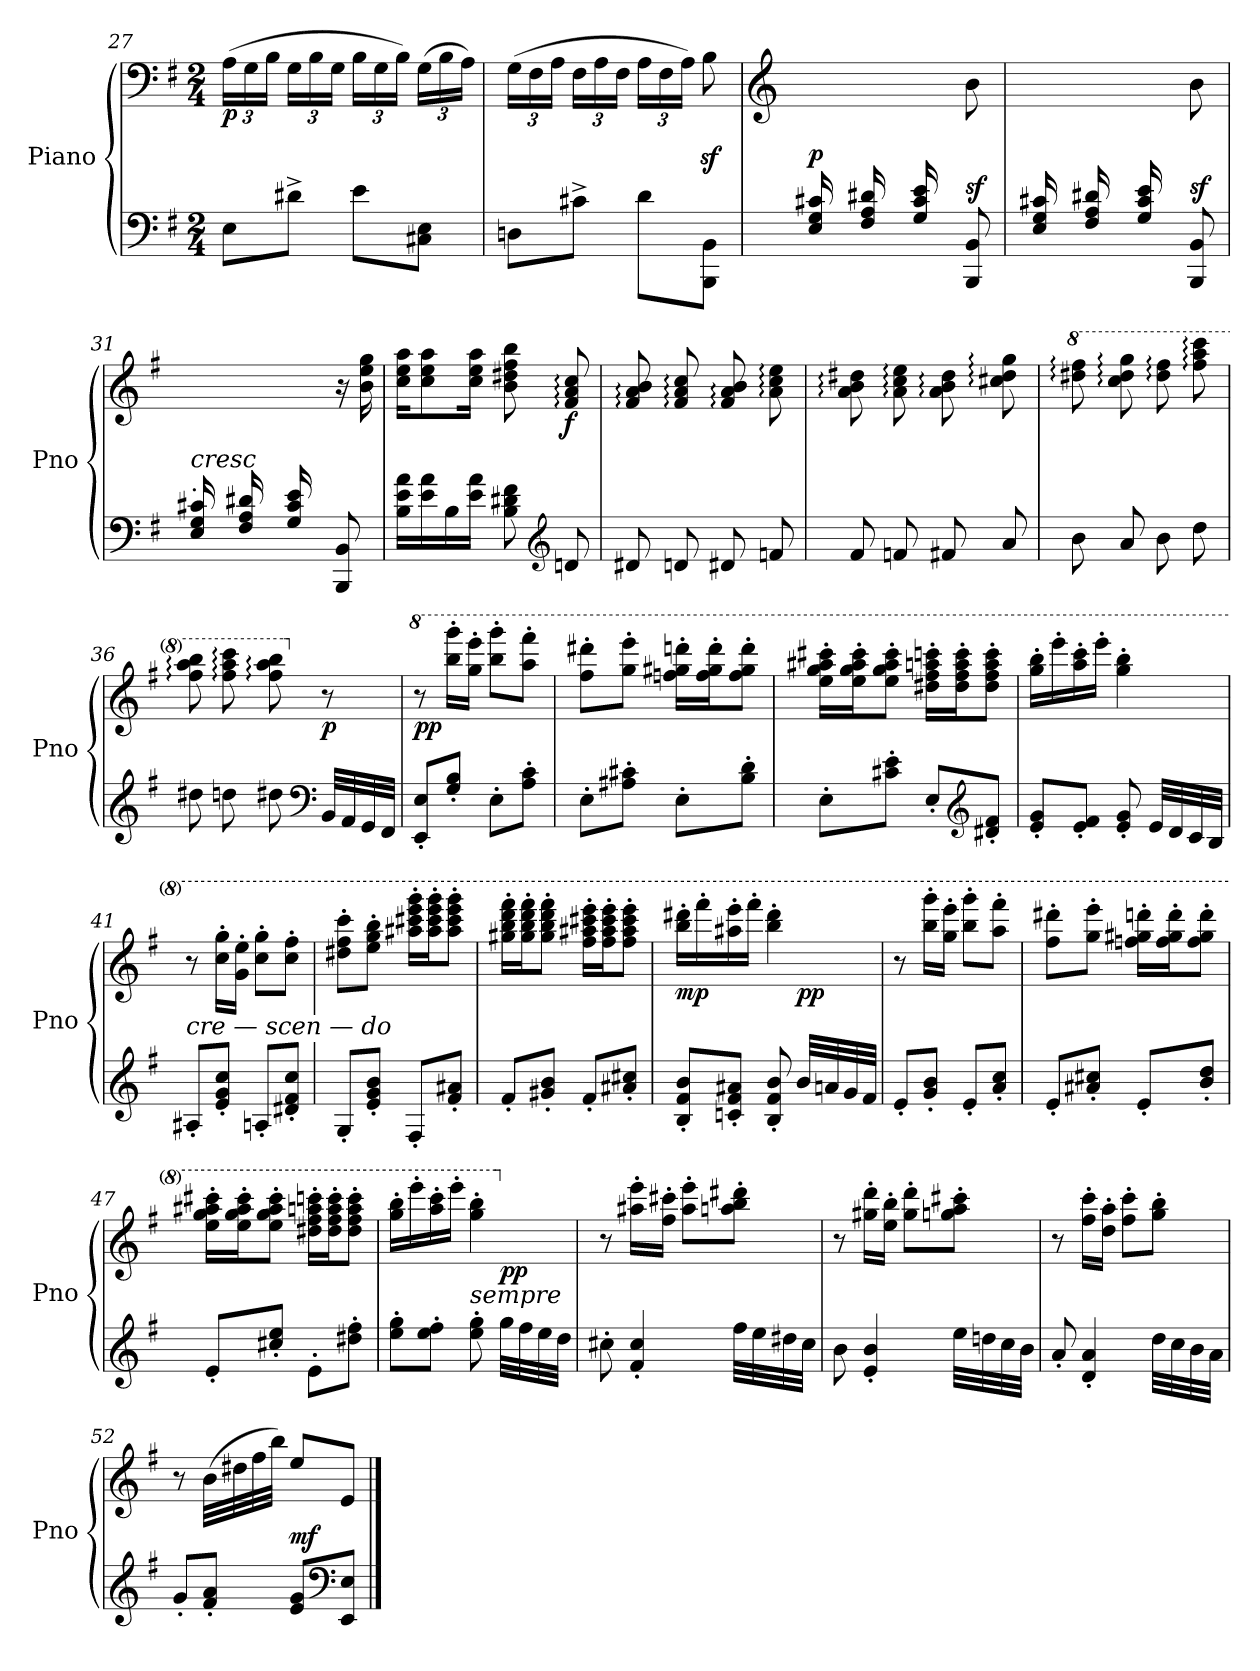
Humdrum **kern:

**kern	**kern	**dynam
*part1	*part1	*part1
*staff2	*staff1	*staff1/2
*I"Piano	*	*
*I'Pno	*	*
*clefF4	*clefF4	*
*k[f#]	*k[f#]	*
*M2/4	*M2/4	*
*	*Xbrackettup	*
=27	=27	=27
!	!	!LO:DY:b
8E\L	(>24A\LL	p
.	24G\	.
.	24B\JJ	.
8d#X^\J	24G\LL	.
.	24B\	.
.	24G\JJ	.
8e\L	24B\LL	.
.	24G\	.
.	24B\JJ)	.
8C#X\ 8E\J	(>24G\LL	.
.	24B\	.
.	24A\JJ)	.
=28	=28	=28
8Dn\L	(>24G\LL	.
.	24F#\	.
.	24A\JJ	.
8c#X^\J	24F#\LL	.
.	24A\	.
.	24F#\JJ	.
8d\L	24A\LL	.
.	24F#\	.
.	24A\JJ)	.
8BBB\ 8BB\J	8Bz<\	.
=29	=29	=29
*	*clefG2	*
*^	*	*
!	!	!	!LO:DY:b
16E/ 16G/ 16c#X/LL	8ryy	16ryy	p
16ryy	.	16e\ 16g\ 16cc#X\	.
16F#/ 16A/ 16d#X/	8ryy	16ryy	.
16ryy	.	16f#\ 16a\ 16dd#X\JJ	.
16G/ 16c#/ 16e/LL	8ryy	16ryy	.
8.ryy	.	16g\ 16cc#\ 16ee\JJ	.
!	!	!	!LO:DY:a=2
.	8BBB/ 8BB/	8b\	sf
!!LO:LB:g=z
=30	=30	=30	=30
16E/ 16G/ 16c#X/LL	8ryy	16ryy	.
16ryy	.	16e\ 16g\ 16cc#X\	.
16F#/ 16A/ 16d#X/	8ryy	16ryy	.
16ryy	.	16f#\ 16a\ 16dd#X\JJ	.
16G/ 16c#/ 16e/LL	8ryy	16ryy	.
8.ryy	.	16g\ 16cc#\ 16ee\JJ	.
!	!	!	!LO:DY:a=2
.	8BBB/ 8BB/	8b\	sf
=31	=31	=31	=31
!	!	!LO:TX:b:i:t=cresc	!
!	!	!LO:TX:b:t=.	!
16E/ 16G/ 16c#X/LL	8ryy	16ryy	.
16ryy	.	16e\ 16g\ 16cc#X\	.
16F#/ 16A/ 16d#X/	8ryy	16ryy	.
16ryy	.	16f#\ 16a\ 16dd#X\JJ	.
16G/ 16c#/ 16e/LL	8ryy	16ryy	.
8.ryy	.	16g\ 16cc#\ 16ee\JJ	.
.	8BBB/ 8BB/	16r	.
.	.	16b\ 16ee\ 16gg\	.
*v	*v	*	*
=32	=32	=32
16B\ 16e\ 16a\LL	16cc\ 16ee\ 16aa\KL	.
16e\ 16a\	8cc\ 8ee\ 8aa\	.
16B\	.	.
16e\ 16a\JJ	16cc\ 16ee\ 16aa\Jk	.
8B\ 8d#X\ 8f#\	8b\ 8dd#X\ 8ff#\ 8bb\	.
*clefG2	*	*
!	!	!LO:DY:b
8dn/	8f#/: 8a/: 8cc/:	f
=33	=33	=33
8d#X/	8f#/: 8a/: 8b/:	.
8dn/	8f#/: 8a/: 8cc/:	.
8d#X/	8f#/: 8a/: 8b/:	.
8fn/	8a\: 8cc\: 8ee\:	.
!!LO:LB:g=z
=34	=34	=34
8f#/	8a\: 8b\: 8dd#X\:	.
8fn/	8a\: 8cc\: 8ee\:	.
8f#X/	8a\: 8b\: 8dd#\:	.
8a/	8cc#X\: 8dd#\: 8gg\:	.
=35	=35	=35
*	*8va	*
8b\	8ddd#X\: 8fff#\:	.
8a/	8ccc\: 8ddd#\: 8ggg\:	.
8b\	8ddd#\: 8fff#\:	.
8dd\	8fff#\: 8aaa\: 8cccc\:	.
=36	=36	=36
8dd#X\	8fff#\: 8aaa\: 8bbb\:	.
8ddn\	8fff#\: 8aaa\: 8cccc\:	.
8dd#X\	8fff#\: 8aaa\: 8bbb\:	.
*clefF4	*	*
*	*X8va	*
!	!	!LO:DY:b
32BB/LLL	8r	p
32AA/	.	.
32GG/	.	.
32FF#/JJJ	.	.
=37	=37	=37
*	*8va	*
!	!	!LO:DY:b
8EE/' 8E/'L	8r	pp
8G/' 8B/'J	16bbb\' 16gggg\'LL	.
.	16ggg\' 16eeee\'JJ	.
8E'\L	8bbb\' 8gggg\'L	.
8A\' 8c\'J	8aaa\' 8ffff#\'J	.
!!LO:LB:g=z
=38	=38	=38
8E'\L	8fff#\' 8dddd#X\'L	.
8A#X\' 8c#X\'J	8ggg\' 8eeee\'J	.
8E'\L	16fffn\' 16ggg#X\' 16ddddn\'LL	.
.	16fff\' 16ggg#\' 16dddd\'J	.
8B\' 8d\'J	8fff\' 8ggg#\' 8dddd\'J	.
=39	=39	=39
8E'\L	16eee\' 16ggg\' 16aaa#X\' 16cccc#X\'LL	.
.	16eee\' 16ggg\' 16aaa#\' 16cccc#\'J	.
8c#X\' 8e\'J	8eee\' 8ggg\' 8aaa#\' 8cccc#\'J	.
8E'/L	16ddd#X\' 16fff#\' 16aaan\' 16ccccn\'LL	.
.	16ddd#\' 16fff#\' 16aaa\' 16cccc\'J	.
*clefG2	*	*
8d#X/' 8f#/'J	8ddd#\' 8fff#\' 8aaa\' 8cccc\'J	.
=40	=40	=40
8e/' 8g/'L	16ggg\' 16bbb\'LL	.
.	16eeee'\	.
8e/' 8f#/'J	16aaa\' 16cccc\'	.
.	16eeee'\JJ	.
8e/' 8g/'	4ggg\' 4bbb\'	.
32e/LLL	.	.
32d/	.	.
32c/	.	.
32B/JJJ	.	.
=41	=41	=41
!	!LO:TX:b:i:t=cre   —   scen —   do	!
8A#X'/L	8r	.
8e/' 8g/' 8cc/'J	16ccc\' 16ggg\'LL	.
.	16gg\' 16eee\'JJ	.
8An'/L	8ccc\' 8ggg\'L	.
8d#X/' 8f#/' 8cc/'J	8ccc\' 8fff#\'J	.
!!LO:PB:g=z
=42	=42	=42
8G'/L	8ddd#X\' 8fff#\' 8cccc\'L	.
8e/' 8g/' 8b/'J	8eee\' 8ggg\' 8bbb\'J	.
8F#'/L	16aaa#X\' 16cccc#X\' 16eeee\' 16gggg\'LL	.
.	16aaa#\' 16cccc#\' 16eeee\' 16gggg\'J	.
8f#/' 8a#X/'J	8aaa#\' 8cccc#\' 8eeee\' 8gggg\'J	.
=43	=43	=43
8f#'/L	16ggg#X\' 16bbb\' 16dddd\' 16ffff#\'LL	.
.	16ggg#\' 16bbb\' 16dddd\' 16ffff#\'J	.
8g#X/' 8b/'J	8ggg#\' 8bbb\' 8dddd\' 8ffff#\'J	.
8f#'/L	16fff#\' 16aaa#X\' 16cccc#X\' 16eeee\'LL	.
.	16fff#\' 16aaa#\' 16cccc#\' 16eeee\'J	.
8a#X/' 8cc#X/'J	8fff#\' 8aaa#\' 8cccc#\' 8eeee\'J	.
=44	=44	=44
!	!	!LO:DY:b
*	*^	*
8B/' 8f#/' 8b/'L	16bbb\' 16dddd#X\'LL	4.ryy	mp
.	16ffff#'\	.	.
8cn/' 8f#/' 8a#X/'J	16aaa#X\' 16eeee\'	.	.
.	16ffff#'\JJ	.	.
8B/' 8f#/' 8b/'	4bbb\' 4dddd#\'	.	.
!	!	!	!LO:DY:b
32b/LLL	.	8ryy	pp
32an/	.	.	.
32g/	.	.	.
32f#/JJJ	.	.	.
*	*v	*v	*
=45	=45	=45
8e'/L	8r	.
8g/' 8b/'J	16bbb\' 16gggg\'LL	.
.	16ggg\' 16eeee\'JJ	.
8e'/L	8bbb\' 8gggg\'L	.
8a/' 8cc/'J	8aaa\' 8ffff#\'J	.
!!LO:LB:g=z
=46	=46	=46
8e'/L	8fff#\' 8dddd#X\'L	.
8a#X/' 8cc#X/'J	8ggg\' 8eeee\'J	.
8e'/L	16fffn\' 16ggg#X\' 16ddddn\'LL	.
.	16fff\' 16ggg#\' 16dddd\'J	.
8b/' 8dd/'J	8fff\' 8ggg#\' 8dddd\'J	.
=47	=47	=47
8e'/L	16eee\' 16ggg\' 16aaa#X\' 16cccc#X\'LL	.
.	16eee\' 16ggg\' 16aaa#\' 16cccc#\'J	.
8cc#X/' 8ee/'J	8eee\' 8ggg\' 8aaa#\' 8cccc#\'J	.
8e'\L	16ddd#X\' 16fff#\' 16aaan\' 16ccccn\'LL	.
.	16ddd#\' 16fff#\' 16aaa\' 16cccc\'J	.
8dd#X\' 8ff#\'J	8ddd#\' 8fff#\' 8aaa\' 8cccc\'J	.
=48	=48	=48
*	*^	*
8ee\' 8gg\'L	16ggg\' 16bbb\'LL	4.ryy	.
.	16eeee'\	.	.
8ee\' 8ff#\'J	16aaa\' 16cccc\'	.	.
.	16eeee'\JJ	.	.
!	!LO:TX:b:i:t=sempre	!	!
8ee\' 8gg\'	4ggg\' 4bbb\'	.	.
!	!	!	!LO:DY:b
32gg\LLL	.	8ryy	pp
32ff#\	.	.	.
32ee\	.	.	.
32dd\JJJ	.	.	.
*	*v	*v	*
=49	=49	=49
*	*X8va	*
8cc#X'\	8r	.
4f#/' 4cc#/'	16aa#X\' 16eee\'LL	.
.	16ff#\' 16ccc#X\'JJ	.
.	8aa#\' 8eee\'L	.
32ff#\LLL	8aan\' 8bb\' 8ddd#X\'J	.
32ee\	.	.
32dd#X\	.	.
32cc#\JJJ	.	.
!!LO:LB:g=z
=50	=50	=50
8b\	8r	.
4e/' 4b/'	16gg#X\' 16ddd\'LL	.
.	16ee\' 16bb\'JJ	.
.	8gg#\' 8ddd\'L	.
32ee\LLL	8ggn\' 8aa\' 8ccc#X\'J	.
32ddni\	.	.
32cc\	.	.
32b\JJJ	.	.
=51	=51	=51
8a'/	8r	.
4d/' 4a/'	16ff#\' 16ccc\'LL	.
.	16dd\' 16aa\'JJ	.
.	8ff#\' 8ccc\'L	.
32dd\LLL	8gg\' 8bb\'J	.
32cc\	.	.
32b\	.	.
32a\JJJ	.	.
=52	=52	=52
8g'/L	8r	.
8f#/' 8a/'J	(>32b\LLL	.
.	32dd#X\	.
.	32ff#\	.
.	32bb\JJJ)	.
!	!	!LO:DY:a=2
8e/ 8g/L	8ee/L	mf
*clefF4	*	*
8EE/ 8E/J	8e/J	.
==	==	==
*-	*-	*-
